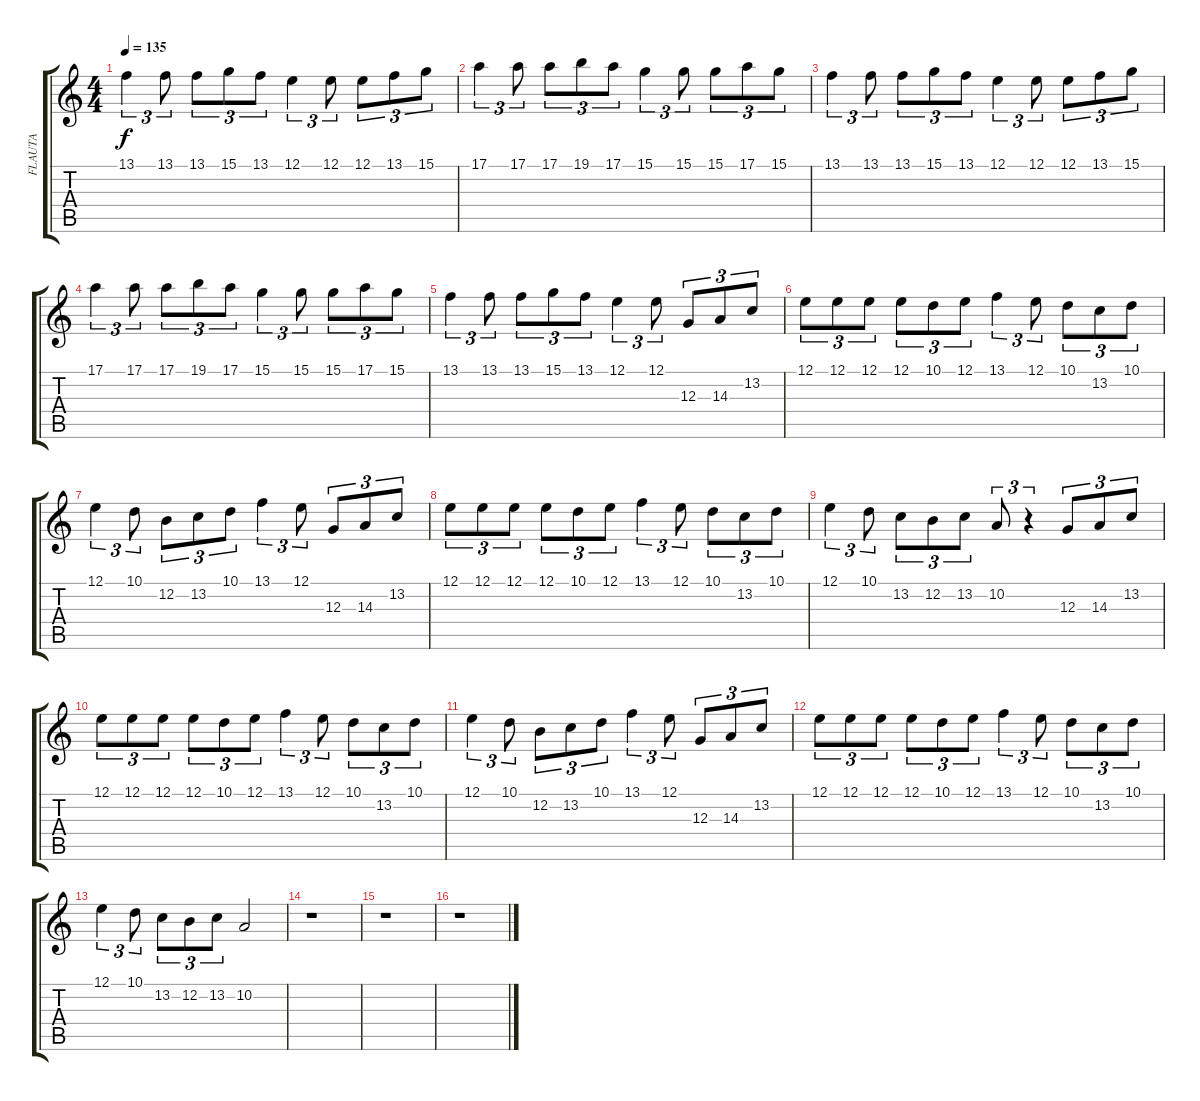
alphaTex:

\track ("FLAUTA" "FLAUTA") {instrument flute}
\staff {score tabs}
\tuning (E4 B3 G3 D3 A2 E2) {hide}
\ts (4 4)
\tempo 135
\clef g2
\ks c
13.1.4{tu (3 2) dy f} 13.1.8{tu (3 2)} 13.1.8{tu (3 2)} 15.1.8{tu (3 2)} 13.1.8{tu (3 2)} 12.1.4{tu (3 2)} 12.1.8{tu (3 2)} 12.1.8{tu (3 2)} 13.1.8{tu (3 2)} 15.1.8{tu (3 2)} |
17.1.4{tu (3 2)} 17.1.8{tu (3 2)} 17.1.8{tu (3 2)} 19.1.8{tu (3 2)} 17.1.8{tu (3 2)} 15.1.4{tu (3 2)} 15.1.8{tu (3 2)} 15.1.8{tu (3 2)} 17.1.8{tu (3 2)} 15.1.8{tu (3 2)} |
13.1.4{tu (3 2)} 13.1.8{tu (3 2)} 13.1.8{tu (3 2)} 15.1.8{tu (3 2)} 13.1.8{tu (3 2)} 12.1.4{tu (3 2)} 12.1.8{tu (3 2)} 12.1.8{tu (3 2)} 13.1.8{tu (3 2)} 15.1.8{tu (3 2)} |
17.1.4{tu (3 2)} 17.1.8{tu (3 2)} 17.1.8{tu (3 2)} 19.1.8{tu (3 2)} 17.1.8{tu (3 2)} 15.1.4{tu (3 2)} 15.1.8{tu (3 2)} 15.1.8{tu (3 2)} 17.1.8{tu (3 2)} 15.1.8{tu (3 2)} |
13.1.4{tu (3 2)} 13.1.8{tu (3 2)} 13.1.8{tu (3 2)} 15.1.8{tu (3 2)} 13.1.8{tu (3 2)} 12.1.4{tu (3 2)} 12.1.8{tu (3 2)} 12.3.8{tu (3 2)} 14.3.8{tu (3 2)} 13.2.8{tu (3 2)} |
12.1.8{tu (3 2)} 12.1.8{tu (3 2)} 12.1.8{tu (3 2)} 12.1.8{tu (3 2)} 10.1.8{tu (3 2)} 12.1.8{tu (3 2)} 13.1.4{tu (3 2)} 12.1.8{tu (3 2)} 10.1.8{tu (3 2)} 13.2.8{tu (3 2)} 10.1.8{tu (3 2)} |
12.1.4{tu (3 2)} 10.1.8{tu (3 2)} 12.2.8{tu (3 2)} 13.2.8{tu (3 2)} 10.1.8{tu (3 2)} 13.1.4{tu (3 2)} 12.1.8{tu (3 2)} 12.3.8{tu (3 2)} 14.3.8{tu (3 2)} 13.2.8{tu (3 2)} |
12.1.8{tu (3 2)} 12.1.8{tu (3 2)} 12.1.8{tu (3 2)} 12.1.8{tu (3 2)} 10.1.8{tu (3 2)} 12.1.8{tu (3 2)} 13.1.4{tu (3 2)} 12.1.8{tu (3 2)} 10.1.8{tu (3 2)} 13.2.8{tu (3 2)} 10.1.8{tu (3 2)} |
12.1.4{tu (3 2)} 10.1.8{tu (3 2)} 13.2.8{tu (3 2)} 12.2.8{tu (3 2)} 13.2.8{tu (3 2)} 10.2.8{tu (3 2)} r.4{tu (3 2)} 12.3.8{tu (3 2)} 14.3.8{tu (3 2)} 13.2.8{tu (3 2)} |
12.1.8{tu (3 2)} 12.1.8{tu (3 2)} 12.1.8{tu (3 2)} 12.1.8{tu (3 2)} 10.1.8{tu (3 2)} 12.1.8{tu (3 2)} 13.1.4{tu (3 2)} 12.1.8{tu (3 2)} 10.1.8{tu (3 2)} 13.2.8{tu (3 2)} 10.1.8{tu (3 2)} |
12.1.4{tu (3 2)} 10.1.8{tu (3 2)} 12.2.8{tu (3 2)} 13.2.8{tu (3 2)} 10.1.8{tu (3 2)} 13.1.4{tu (3 2)} 12.1.8{tu (3 2)} 12.3.8{tu (3 2)} 14.3.8{tu (3 2)} 13.2.8{tu (3 2)} |
12.1.8{tu (3 2)} 12.1.8{tu (3 2)} 12.1.8{tu (3 2)} 12.1.8{tu (3 2)} 10.1.8{tu (3 2)} 12.1.8{tu (3 2)} 13.1.4{tu (3 2)} 12.1.8{tu (3 2)} 10.1.8{tu (3 2)} 13.2.8{tu (3 2)} 10.1.8{tu (3 2)} |
12.1.4{tu (3 2)} 10.1.8{tu (3 2)} 13.2.8{tu (3 2)} 12.2.8{tu (3 2)} 13.2.8{tu (3 2)} 10.2.2 |
r.1 |
r.1 |
r.1
